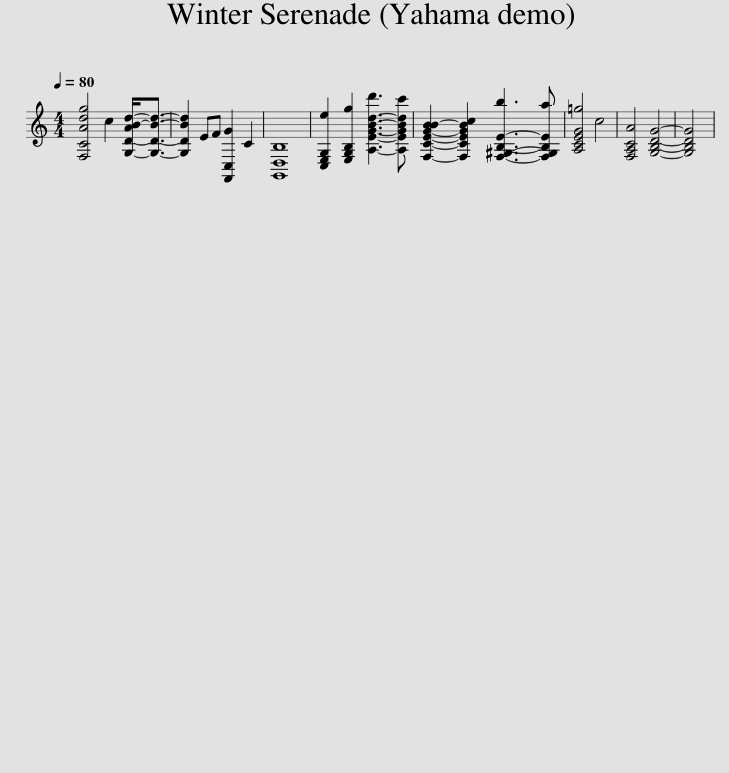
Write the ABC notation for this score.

X:1
L:1/8
Q:1/4=80
M:4/4
I:linebreak $
K:C
V:1 treble
V:1
 [F,CAdg]4 c2 [G,-D-AB-d-]<[G,DBd]- | [G,DBd]2 EF [F,,C,G]2 C2 | [G,,D,B,]8 | [C,E,G,e]2 [E,G,B,g]2 [A,-E-G-B-d-d']3 [A,EGBdc'] | [F,-C-E-G-BB-]2 [F,CEGBc]2 [F,-^G,-B,-E-b]3 [F,G,B,Ea] | %5
 [A,CEG=g]4 c4 | [F,A,CA]4 [G,B,DG]4- | [G,B,DG]4 | %8
